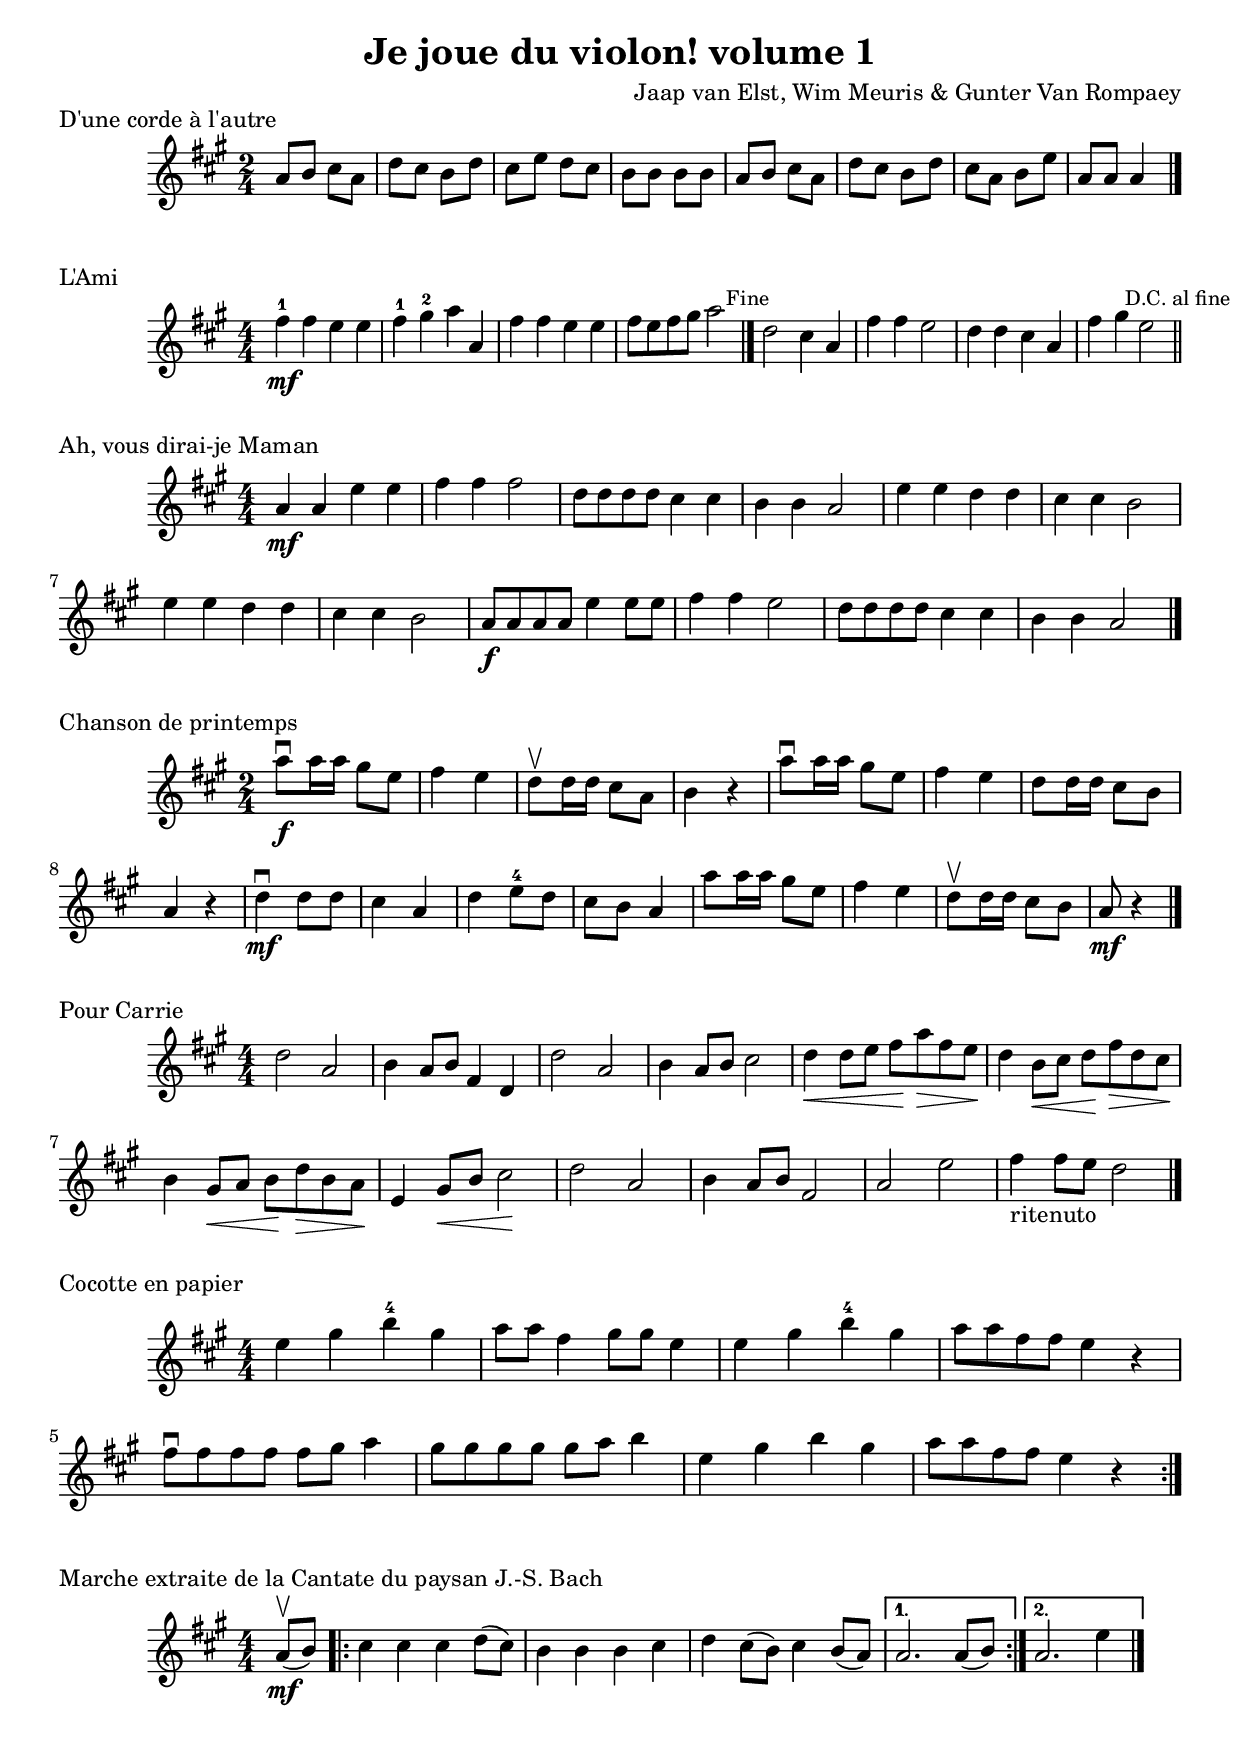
DSfine = {
  \once \override Score.RehearsalMark #'break-visibility = #'#(#t #t #f)
  \mark \markup { \small "D.S. al fine" }
}

DS = {
  \once \override Score.RehearsalMark #'break-visibility = #'#(#t #t #f)
  \mark \markup { \small "D.S." }
}

DCfine = {
  \once \override Score.RehearsalMark #'break-visibility = #'#(#t #t #f)
  \mark \markup { \small "D.C. al fine" }
}

DCcoda = {
  \once \override Score.RehearsalMark #'break-visibility = #'#(#t #t #f)
  \mark \markup { \small "D.C. al coda" }
}

DScoda = {
  \once \override Score.RehearsalMark #'break-visibility = #'#(#t #t #f)
  \mark \markup { \small "D.S. al coda" }
}

Fine = {
  \once \override Score.RehearsalMark #'break-visibility = #'#(#t #t #f)
  \mark \markup { \small "Fine" }
}

GotoCoda = {
  \once \override Score.RehearsalMark #'break-visibility = #'#(#t #t #f)
  \mark \markup { \small \musicglyph #"scripts.coda" }
}

\header {
  title = "Je joue du violon! volume 1"
  composer = "Jaap van Elst, Wim Meuris & Gunter Van Rompaey"
}

\language "français"

\score {
\header { piece = "D'une corde à l'autre" }
  \relative la' {
    \numericTimeSignature
    \time 2/4
    \key la \major
    la8 si8 dod8 la8
    re8 dod8 si8 re8
    dod8 mi8 re8 dod8
    si8 si8 si8 si8
    la8 si8 dod8 la8
    re8 dod8 si8 re8
    dod8 la8 si8 mi8
    la,8 la8 la4
    \bar "|."
  }
  \layout {}
  \midi {}
}

\score {
\header { piece = "L'Ami" }
  \relative la'' {
    \numericTimeSignature
    \time 4/4
    \key la \major
    fad4^1\mf fad4 mi4 mi4
    fad4^1 sold4^2 la4 la,4
    fad'4 fad4 mi4 mi4
    fad8 mi8 fad8 sold8 la2
    \Fine
    \bar "|."
    re,2 dod4 la fad' fad mi2 re4 re dod la fad' sold mi2
    \DCfine
    \bar "||"
  }
  \layout {}
  \midi {}
}

\score {
\header { piece = "Ah, vous dirai-je Maman" }
  \relative la' {
    \numericTimeSignature
    \time 4/4
    \key la \major
    la4\mf la mi' mi 
    fad fad fad2
    re8 re re re dod4 dod
    si si la2
    mi'4 mi re re
    dod dod si2
    mi4 mi re re
    dod dod si2
    la8\f la la la
    mi'4 mi8 mi8
    fad4 fad mi2
    re8 re re re
    dod4 dod
    si si la2
    \bar "|."
  }
  \layout {}
  \midi {}
}

\score {
\header { piece = "Chanson de printemps" }
  \relative la'' {
    \numericTimeSignature
    \time 2/4
    \key la \major
    la8\f\downbow la16 la16 sold8 mi
    fad4 mi
    re8\upbow re16 re dod8 la
    si4 r4
    la'8\downbow la16 la16 sold8 mi
    fad4 mi
    re8 re16 re dod8 si
    la4 r4
    re\downbow\mf re8 re
    dod4 la
    re mi8^4 re
    dod si la4
    la'8 la16 la16 sold8 mi
    fad4 mi
    re8\upbow re16 re dod8 si
    la\mf r4
    \bar "|."
  }
  \layout {}
  \midi {}
}

\score {
\header { piece = "Pour Carrie" }
  \relative la' {
    \numericTimeSignature
    \time 4/4
    \key la \major
    re2 la
    si4 la8 si fad4 re
    re'2 la
    si4 la8 si dod2
    re4\< re8 mi fad \! la \> fad mi \!
    re4 si8 \< dod re \! fad \> re dod \!
    si4 sold8 \< la si \! re \> si la \!
    mi4 sold8 \< si dod2 \!
    re2 la
    si4 la8 si fad2
    la2 mi'
    fad4-"ritenuto" fad8 mi re2 
    \bar "|."
  }
  \layout {}
  \midi {}
}


\score {
\header { piece = "Cocotte en papier" }
  \relative la' {
    \numericTimeSignature
    \time 4/4
    \key la \major
    mi'4 sold si^4 sold
    la8 la fad4 sold8 sold mi4
    mi sold si^4 sold
    la8 la fad fad mi4 r4
    fad8\downbow fad fad fad fad sold la4
    sold8 sold sold sold sold la si4
    mi,4 sold si sold
    la8 la fad fad mi4 r4
    \bar ":|."
  }
  \layout {}
  \midi {}
}

\score {
\header { piece = "Marche extraite de la Cantate du paysan J.-S. Bach" }
  \relative la' {
    \numericTimeSignature
    \time 4/4
    \key la \major
    \partial 4 la8(\mf\upbow si)
    \repeat volta 2 {     
    dod4 dod4 dod4 re8( dod8)
    si4 si si dod
    re dod8( si) dod4 si8( la)| }
    \alternative {
      {la2. la8( si)}
      {la2. mi'4}
    }

    \bar "|."
  }
  \layout {}
  \midi {}
}


